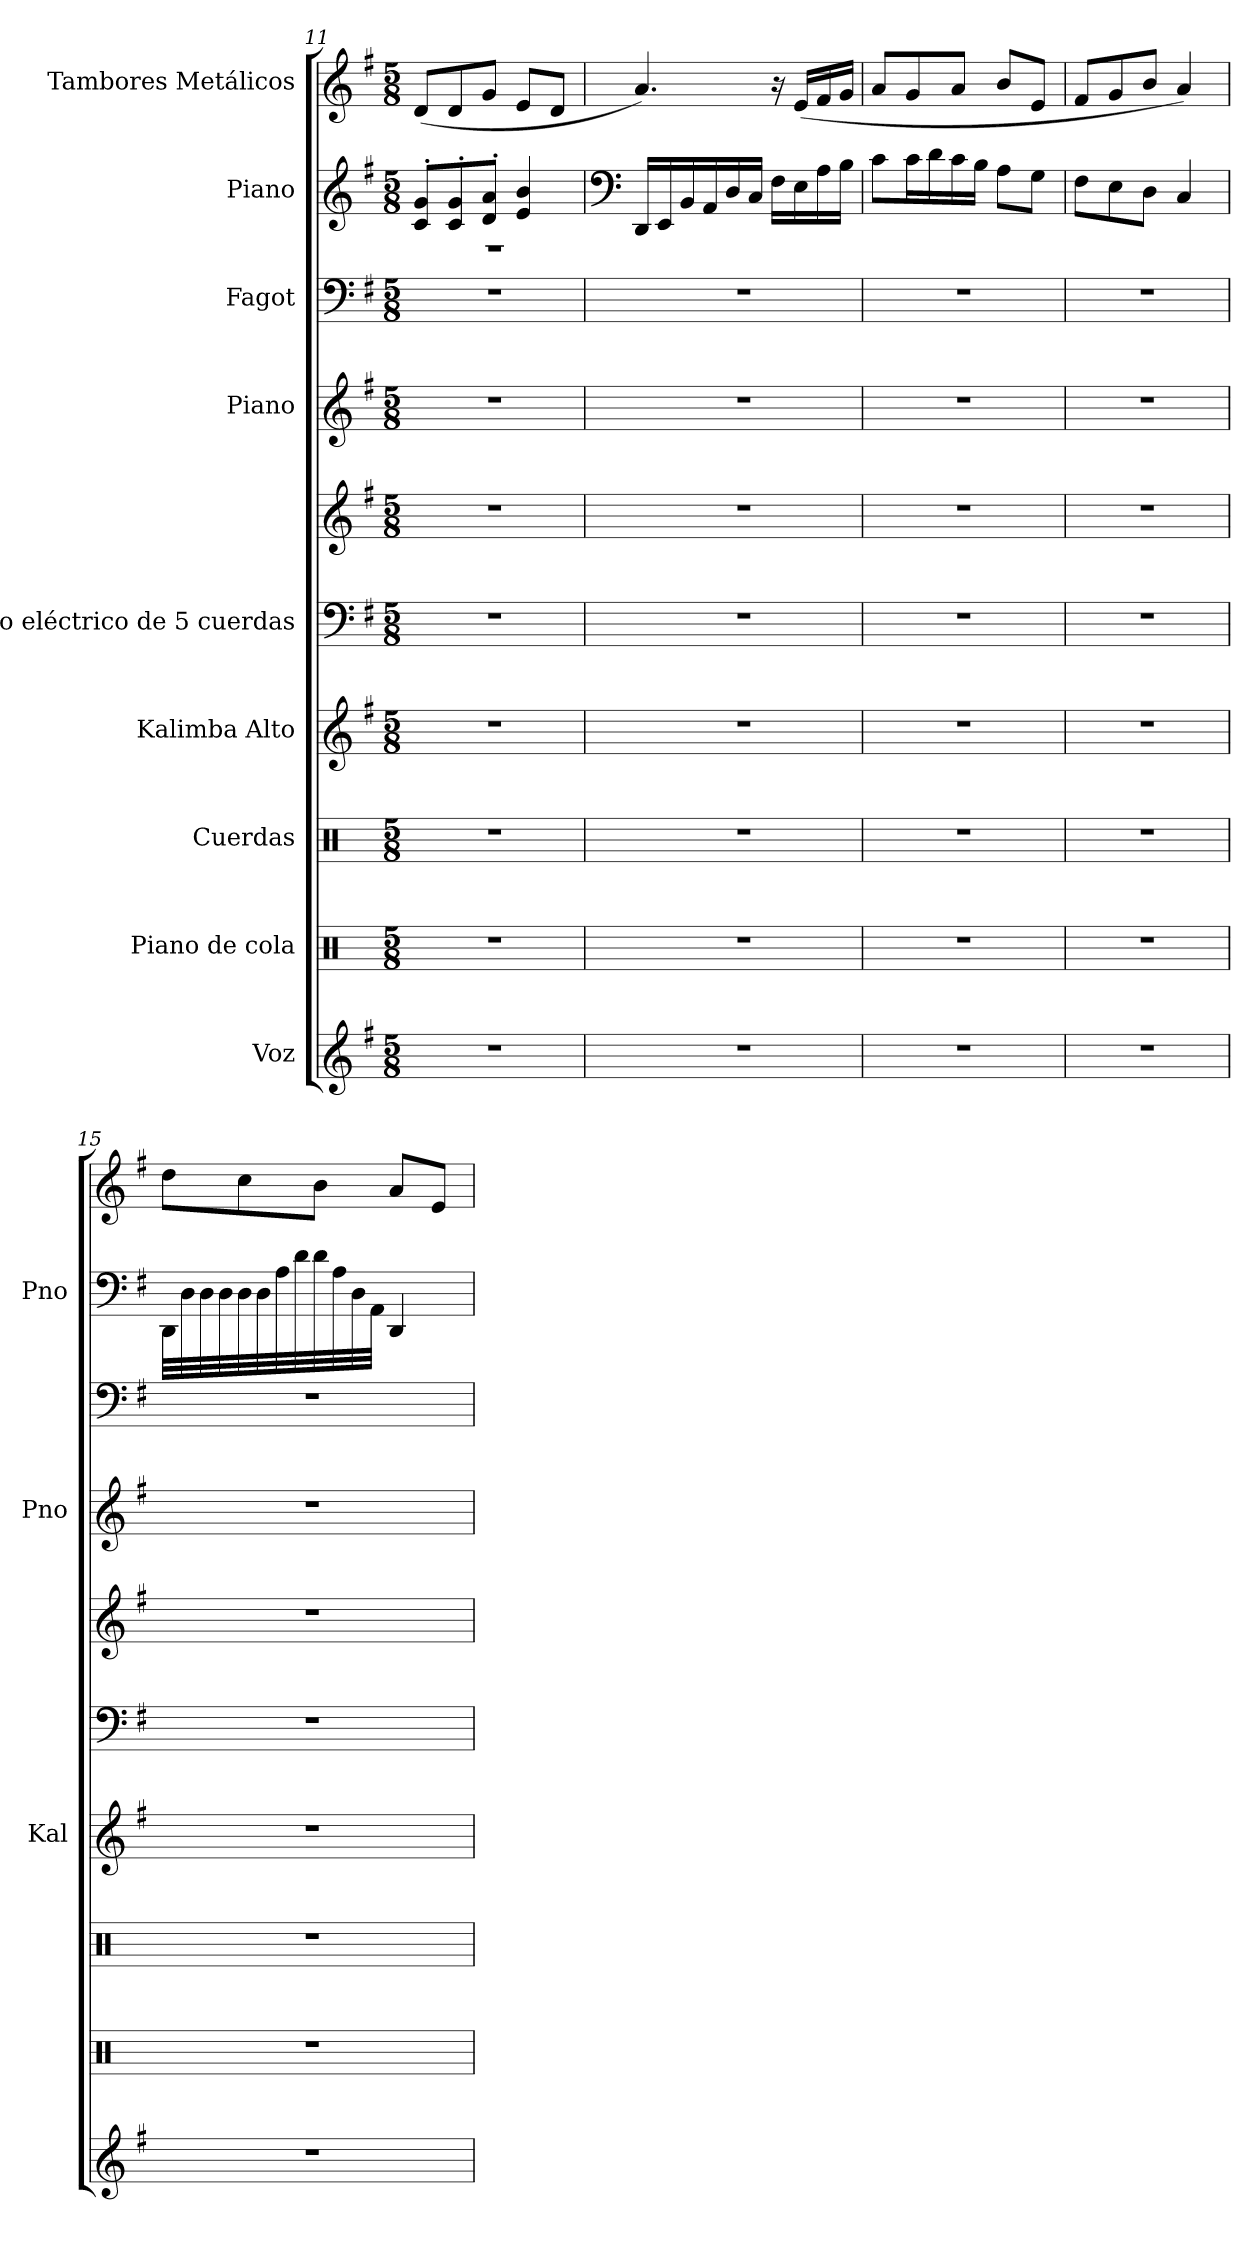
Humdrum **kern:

**kern	**kern	**kern	**kern	**kern	**kern	**kern	**kern	**kern	**kern
*part9	*part8	*part7	*part6	*part5	*part5	*part4	*part3	*part2	*part1
*staff10	*staff9	*staff8	*staff7	*staff6	*staff5	*staff4	*staff3	*staff2	*staff1
*I"Voz	*I"Piano de cola	*I"Cuerdas	*I"Kalimba Alto	*I"Bajo eléctrico de 5 cuerdas	*	*I"Piano	*I"Fagot	*I"Piano	*I"Tambores Metálicos
*	*	*	*I'Kal	*	*	*I'Pno	*	*I'Pno	*
*clefG2	*clefX	*clefX	*clefG2	*clefF4	*clefG2	*clefG2	*clefF4	*clefG2	*clefG2
*	*	*	*	*ITrd7c12	*ITrd7c12	*	*	*	*
*k[f#]	*k[]	*k[]	*k[f#]	*k[f#]	*k[f#]	*k[f#]	*k[f#]	*k[f#]	*k[f#]
*M5/8	*M5/8	*M5/8	*M5/8	*M5/8	*M5/8	*M5/8	*M5/8	*M5/8	*M5/8
=11	=11	=11	=11	=11	=11	=11	=11	=11	=11
*	*	*	*	*	*	*	*	*^	*
8%5r	8%5r	8%5r	8%5r	8%5r	8%5r	8%5r	8%5r	8c/' 8g/'L	8%5r	(<8d/L
.	.	.	.	.	.	.	.	8c/' 8g/'	.	8d/
.	.	.	.	.	.	.	.	8d/' 8a/'J	.	8g/J
.	.	.	.	.	.	.	.	4e/ 4b/	.	8e/L
.	.	.	.	.	.	.	.	.	.	8d/J
*	*	*	*	*	*	*	*	*v	*v	*
!!LO:LB:g=z
=12	=12	=12	=12	=12	=12	=12	=12	=12	=12
*	*	*	*	*	*	*	*	*clefF4	*
8%5r	8%5r	8%5r	8%5r	8%5r	8%5r	8%5r	8%5r	16DD/LL	4.a/)
.	.	.	.	.	.	.	.	16EE/	.
.	.	.	.	.	.	.	.	16BB/	.
.	.	.	.	.	.	.	.	16AA/	.
.	.	.	.	.	.	.	.	16D/	.
.	.	.	.	.	.	.	.	16C/JJ	.
.	.	.	.	.	.	.	.	16F#\LL	16r
.	.	.	.	.	.	.	.	16E\	(<16e/LL
.	.	.	.	.	.	.	.	16A\	16f#/
.	.	.	.	.	.	.	.	16B\JJ	16g/JJ
=13	=13	=13	=13	=13	=13	=13	=13	=13	=13
8%5r	8%5r	8%5r	8%5r	8%5r	8%5r	8%5r	8%5r	8c\L	8a/L
.	.	.	.	.	.	.	.	16c\L	8g/
.	.	.	.	.	.	.	.	16d\	.
.	.	.	.	.	.	.	.	16c\	8a/J
.	.	.	.	.	.	.	.	16B\JJ	.
.	.	.	.	.	.	.	.	8A\L	8b/L
.	.	.	.	.	.	.	.	8G\J	8e/J
=14	=14	=14	=14	=14	=14	=14	=14	=14	=14
8%5r	8%5r	8%5r	8%5r	8%5r	8%5r	8%5r	8%5r	8F#\L	8f#/L
.	.	.	.	.	.	.	.	8E\	8g/
.	.	.	.	.	.	.	.	8D\J	8b/J
.	.	.	.	.	.	.	.	4C/	4a/)
=15	=15	=15	=15	=15	=15	=15	=15	=15	=15
8%5r	8%5r	8%5r	8%5r	8%5r	8%5r	8%5r	8%5r	32DD\LLL	8dd\L
.	.	.	.	.	.	.	.	32D\	.
.	.	.	.	.	.	.	.	32D\	.
.	.	.	.	.	.	.	.	32D\	.
.	.	.	.	.	.	.	.	32D\	8cc\
.	.	.	.	.	.	.	.	32D\	.
.	.	.	.	.	.	.	.	32A\	.
.	.	.	.	.	.	.	.	32d\	.
.	.	.	.	.	.	.	.	32d\	8b\J
.	.	.	.	.	.	.	.	32A\	.
.	.	.	.	.	.	.	.	32D\	.
.	.	.	.	.	.	.	.	32AA\JJJ	.
.	.	.	.	.	.	.	.	4DD/	8a/L
.	.	.	.	.	.	.	.	.	8e/J
=	=	=	=	=	=	=	=	=	=
*-	*-	*-	*-	*-	*-	*-	*-	*-	*-
